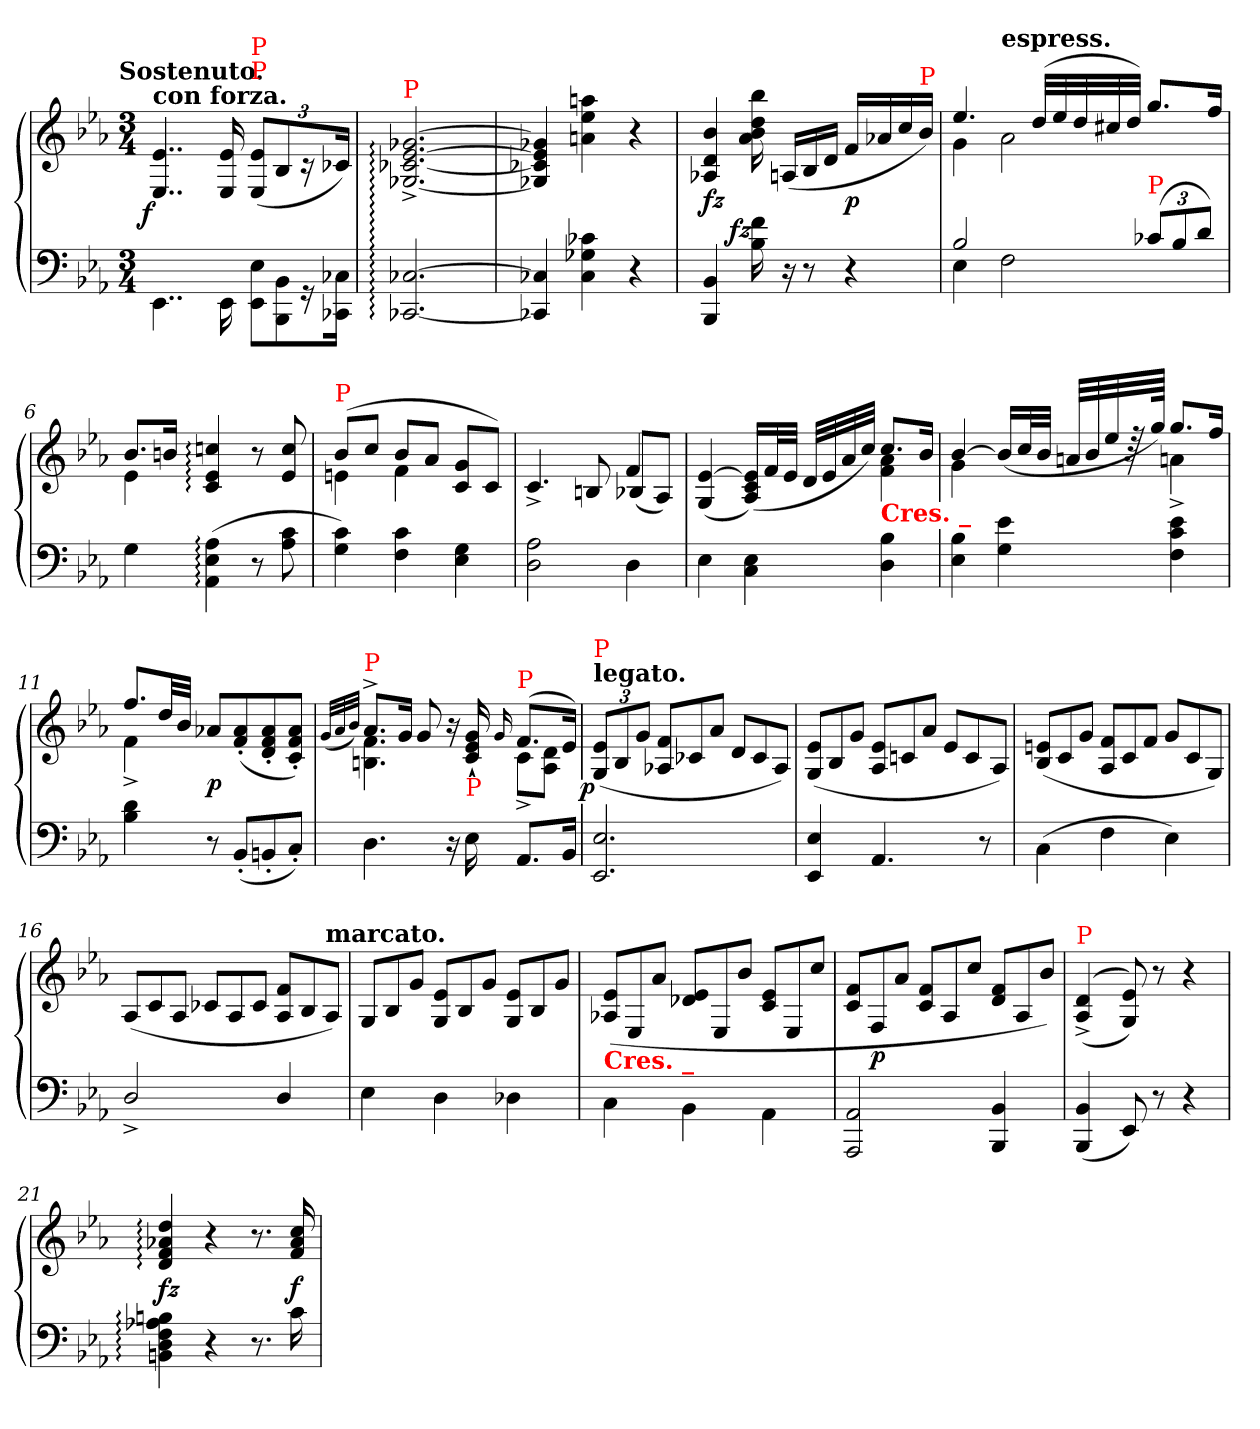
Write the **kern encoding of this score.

**kern	**kern	**dynam
*part1	*part1	*part1
*staff2	*staff1	*staff1/2
*clefF4	*clefG2	*
*k[b-e-a-]	*k[b-e-a-]	*
!!LO:TX:omd:t=Sostenuto.
*M3/4	*M3/4	*
=1	=1	=1
!	!LO:TX:a:B:t=con forza.	!
!	!	!LO:DY:rj
4..EE-\	4..e-/ 4..E-/	f
16EE-\	16e-/ 16E-/	.
*Xtuplet	*Xbrackettup	*
!	!LO:TX:a:color=red:t=P	!
!	!LO:TX:a:color=red:t=P	!
12E-\ 12EE-\L	(>12e-/ 12E-/L	.
12BB-\ 12BBB-\	12B-/	.
24r	24r	.
24C-X 24CC-XJk	24c-XJk)	.
=2	=2	=2
!	!LO:TX:a:color=red:t=P	!
[2.C-X:: [2.CC-X::	[2.g-X::^< [2.e-::^< [2.c-X::^< [2.G-X::^<	.
=3	=3	=3
4C-X] 4CC-X]	4g-X] 4e-] 4c-X] 4G-X]	.
4c-X 4G-X 4C-	4aan 4ee- 4an	.
4r	4r	.
=4	=4	=4
4BB- 4BBB-	4b- 4d 4A-X	fz
!	!	!LO:DY:rj
16f 16B-	16bb- 16dd 16b- 16a-	fz
16r	(<16AnLL	.
8r	16B-	.
.	16dJJ	.
4r	16fLL	p
.	16a-X	.
.	16cc	.
!	!LO:TX:a:color=red:t=P	!
.	16b-JJ)	.
=5	=5	=5
*^	*^	*
2B-	4E-	4.ee-	4g	.
!	!	!	!LO:TX:a:B:t=espress.	!
.	2F	.	2a-	.
*	*	*Xtuplet	*	*
.	.	(<40ddLLL	.	.
.	.	40ee-	.	.
.	.	40dd	.	.
.	.	40cc#X	.	.
.	.	40ddJJJ)	.	.
*tuplet	*	*	*	*
*Xbrackettup	*	*	*	*
!LO:TX:a:color=red:t=P	!	!	!	!
(<12c-X/L	.	8.ggL	.	.
12B-	.	.	.	.
12dJ)	.	.	.	.
.	.	16ffJk	.	.
*v	*v	*	*	*
=6	=6	=6	=6
4G	8.b-L	4e-	.
.	16bnJk	.	.
(>4A-: 4E-: 4AA-:	4ccn: 4e-: 4c:	2ryy	.
8r	8r	.	.
8c 8A-	8cc 8e-	.	.
=7	=7	=7	=7
!	!LO:TX:a:color=red:t=P	!	!
4c 4G)	(>8b-L	4en	.
.	8ccJ	.	.
4c 4F	8b-L	4f	.
.	8a-J	.	.
4G 4E-	8g 8cL	4ryy	.
.	8cJ)	.	.
=8	=8	=8	=8
2A- 2D	4.c^<	2ryy	.
.	8Bn	.	.
4D	4f	(>8B-XL	.
.	.	8A-/J)	.
=9	=9	=9	=9
4E-	(<[4e- 4G	2ryy	.
4E- 4C	(<16e-] 16c 16A-LL)	.	.
.	32fL	.	.
.	32e-JJJ	.	.
.	32dLLL	.	.
.	32e-	.	.
.	32a-	.	.
.	32ccJJJ)	.	.
!	!LO:TX:b:B:color=red:t=Cres. _	!	!
4B- 4D	8.ccL	4a- 4f	.
.	16b-Jk	.	.
=10	=10	=10	=10
4B- 4E-	[4b-	4g	.
4e- 4G	(<16b-/LL]	4ryy	.
.	32cc/L	.	.
.	32b-/JJJ	.	.
.	32an/LLL	.	.
.	32b-/	.	.
.	32ee-/	.	.
.	64rdd	.	.
.	64gg/JJJk)	.	.
4e- 4c 4F	8.ggL	4an^<	.
.	16ffJk	.	.
=11	=11	=11	=11
4d 4B-	8.ffL	4f^<	.
.	32ddLL	.	.
.	32b-JJJ	.	.
8r	8a-XL	2ryy	p
(<8BB-'<L	(<8a-'< 8f'<	.	.
8BBn'<	8a-'< 8f'< 8d'<	.	.
8C'<J)	8a-'< 8f'< 8c'<J)	.	.
=12	=12	=12	=12
.	(<32qqg/LLL	.	.
.	32qqa-/	.	.
.	32qqb-/JJJ)	.	.
!	!LO:TX:a:color=red:t=P	!	!
4.D	8.a-^>L	4.f 4.Bn	.
.	16gJk	.	.
.	8g	.	.
16r	16r	16ryy	.
!	!LO:TX:b:color=red:t=P	!	!
16E-	16g`< 16e-`< 16c`<	16ryy	.
.	16qqg/	.	.
!	!LO:TX:a:color=red:t=P	!	!
8.AA-L	(>8.fL	8c^<L	.
.	.	8d 8A-J	.
16BB-Jk	16e-Jk)	.	.
*	*v	*v	*
=13	=13	=13
*	*tuplet	*
!	!LO:TX:a:B:t=legato.	!
!	!LO:TX:a:color=red:t=P	!
!	!	!LO:DY:rj
2.E- 2.EE-	(>12e- 12GL	p
.	12B-	.
.	12gJ	.
*	*Xtuplet	*
.	12f 12A-XL	.
.	12c-X	.
.	12a-J	.
.	12dL	.
.	12c-	.
.	12A-J)	.
=14	=14	=14
4E- 4EE-	(>12e- 12GL	.
.	12B-	.
.	12gJ	.
4.AA-	12e- 12A-L	.
.	12cn	.
.	12a-J	.
.	12e-L	.
.	12c	.
8r	.	.
.	12A-J)	.
=15	=15	=15
(>4C\	(>12en 12B-L	.
.	12c	.
.	12gJ	.
4F	12f 12A-L	.
.	12c	.
.	12fJ	.
4E-)	12gL	.
.	12c	.
.	12GJ)	.
=16	=16	=16
2D^>/	(<12A-L	.
.	12c	.
.	12A-J	.
.	12c-XL	.
.	12A-	.
.	12c-J	.
4D/	12f 12A-L	.
.	12B-	.
!	!LO:TX:a:B:t=marcato.	!
.	12A-J)	.
=17	=17	=17
4E-	12GL	.
.	12B-	.
.	12gJ	.
4D	12e- 12GL	.
.	12B-	.
.	12gJ	.
4D-X	12e- 12GL	.
.	12B-	.
.	12gJ	.
=18	=18	=18
!	!LO:TX:b:B:color=red:t=Cres. _	!
4C\	(>12e- 12A-XL	.
.	12E-/	.
.	12a-J	.
4BB-\	12e- 12d-XL	.
.	12E-/	.
.	12b-J	.
4AA-\	12e- 12cL	.
.	12E-/	.
.	12ccJ	.
=19	=19	=19
2AA- 2AAA-	12f 12cL	.
.	12F	p
.	12a-J	.
.	12f 12cL	.
.	12A-	.
.	12ccJ	.
4BB- 4BBB-	12f 12dL	.
.	12A-	.
.	12b-J)	.
=20	=20	=20
!	!LO:TX:a:color=red:t=P	!
(<4BB- 4BBB-	(<(>4d^< 4A-^<	.
8EE-)	8e- 8G))	.
8r	8r	.
4r	4r	.
=21	=21	=21
4Bn: 4A-X: 4F: 4D: 4BBn:	4dd: 4a-X: 4f: 4d:	fz
4r	4r	.
8.r	8.r	.
16c	16cc 16a- 16f	f
=	=	=
*-	*-	*-
